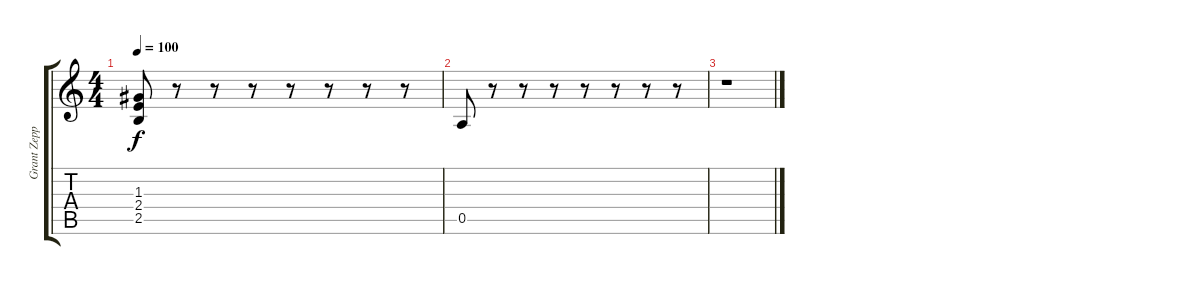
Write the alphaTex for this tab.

\track ("Grant Zeppelin" "Grant Zepp") {instrument acousticguitarsteel}
\staff {score tabs}
\tuning (E4 B3 G3 D3 A2 E2) {hide}
\ts (4 4)
\tempo 100
\clef g2
\ks c
(1.3 2.4 2.5).8{dy f} r.8 r.8 r.8 r.8 r.8 r.8 r.8 |
0.5.8 r.8 r.8 r.8 r.8 r.8 r.8 r.8 |
r.1
